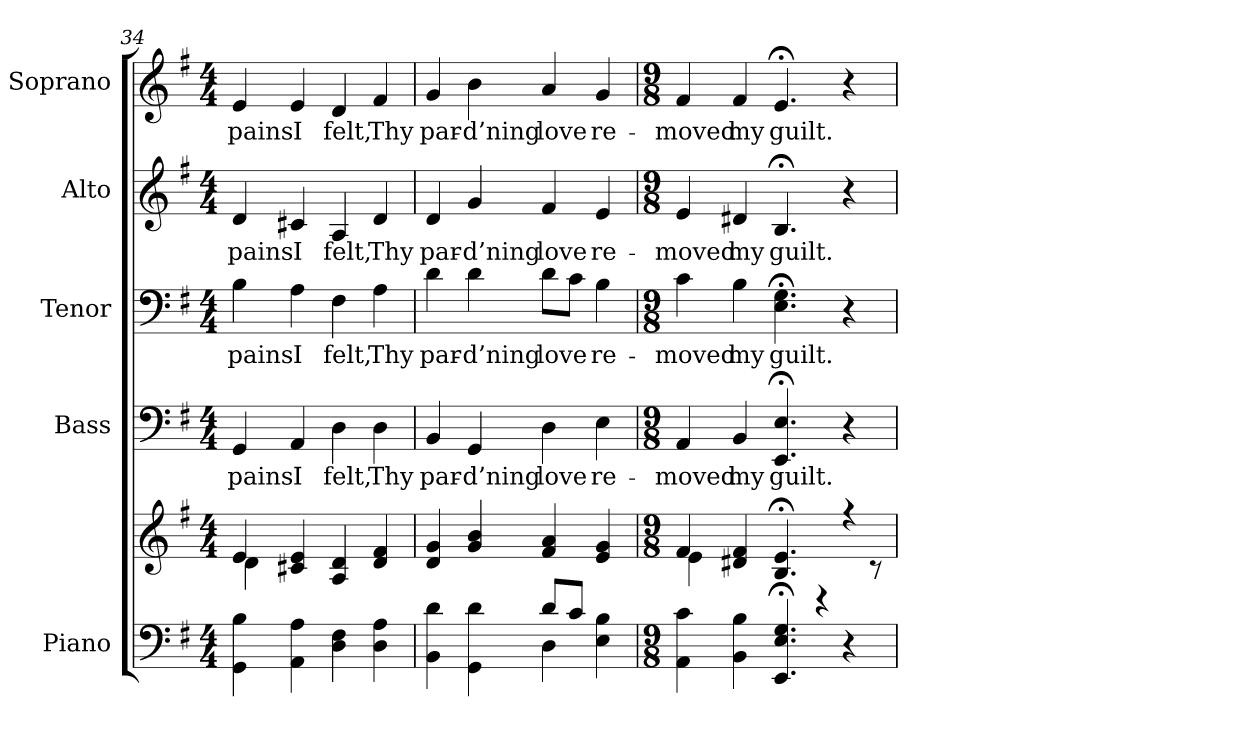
**kern	**kern	**kern	**text	**kern	**text	**kern	**text	**kern	**text
*part5	*part5	*part4	*part4	*part3	*part3	*part2	*part2	*part1	*part1
*staff6	*staff5	*staff4	*staff4	*staff3	*staff3	*staff2	*staff2	*staff1	*staff1
*I"Piano	*	*I"Bass	*	*I"Tenor	*	*I"Alto	*	*I"Soprano	*
*I'Pno.	*	*I'B.	*	*I'T.	*	*I'A.	*	*I'S.	*
!!LO:PB:g=z
*clefF4	*clefG2	*clefF4	*	*clefF4	*	*clefG2	*	*clefG2	*
*k[f#]	*k[f#]	*k[f#]	*	*k[f#]	*	*k[f#]	*	*k[f#]	*
*G:	*G:	*G:	*	*G:	*	*G:	*	*G:	*
*M4/4	*M4/4	*M4/4	*	*M4/4	*	*M4/4	*	*M4/4	*
=34	=34	=34	=34	=34	=34	=34	=34	=34	=34
*	*^	*	*	*	*	*	*	*	*
!	!	!	!	!LO:LY:b:color=#000000	!	!	!	!	!	!
!	!	!	!	!	!	!LO:LY:b:color=#000000	!	!	!	!
!	!	!	!	!	!	!	!	!LO:LY:b:color=#000000	!	!
!	!	!	!	!	!	!	!	!	!	!LO:LY:b:color=#000000
4GGi\ 4Bi	4ei/	4di\	4GGi/	pains	4Bi\	pains	4di/	pains	4ei/	pains
!	!	!	!	!LO:LY:b:color=#000000	!	!	!	!	!	!
!	!	!	!	!	!	!LO:LY:b:color=#000000	!	!	!	!
!	!	!	!	!	!	!	!	!LO:LY:b:color=#000000	!	!
!	!	!	!	!	!	!	!	!	!	!LO:LY:b:color=#000000
4AAi\ 4Ai	4c#Xi/ 4ei	4ryy	4AAi/	I	4Ai\	I	4c#Xi/	I	4ei/	I
!	!	!	!	!LO:LY:b:color=#000000	!	!	!	!	!	!
!	!	!	!	!	!	!LO:LY:b:color=#000000	!	!	!	!
!	!	!	!	!	!	!	!	!LO:LY:b:color=#000000	!	!
!	!	!	!	!	!	!	!	!	!	!LO:LY:b:color=#000000
4Di\ 4F#i	4Ai/ 4di	2ryy	4Di\	felt,	4F#i\	felt,	4Ai/	felt,	4di/	felt,
!	!	!	!	!LO:LY:b:color=#000000	!	!	!	!	!	!
!	!	!	!	!	!	!LO:LY:b:color=#000000	!	!	!	!
!	!	!	!	!	!	!	!	!LO:LY:b:color=#000000	!	!
!	!	!	!	!	!	!	!	!	!	!LO:LY:b:color=#000000
4Di\ 4Ai	4di/ 4f#i	.	4Di\	Thy	4Ai\	Thy	4di/	Thy	4f#i/	Thy
*	*v	*v	*	*	*	*	*	*	*	*
=35	=35	=35	=35	=35	=35	=35	=35	=35	=35
*^	*	*	*	*	*	*	*	*	*
!	!	!	!	!LO:LY:b:color=#000000	!	!	!	!	!	!
!	!	!	!	!	!	!LO:LY:b:color=#000000	!	!	!	!
!	!	!	!	!	!	!	!	!LO:LY:b:color=#000000	!	!
!	!	!	!	!	!	!	!	!	!	!LO:LY:b:color=#000000
4BBi\ 4di	2ryy	4di/ 4gi	4BBi/	par-	4di\	par-	4di/	par-	4gi/	par-
!	!	!	!	!LO:LY:b:color=#000000	!	!	!	!	!	!
!	!	!	!	!	!	!LO:LY:b:color=#000000	!	!	!	!
!	!	!	!	!	!	!	!	!LO:LY:b:color=#000000	!	!
!	!	!	!	!	!	!	!	!	!	!LO:LY:b:color=#000000
4GGi\ 4di	.	4gi/ 4bi	4GGi/	-d’ning	4di\	-d’ning	4gi/	-d’ning	4bi\	-d’ning
!	!	!	!	!LO:LY:b:color=#000000	!	!	!	!	!	!
!	!	!	!	!	!	!LO:LY:b:color=#000000	!	!	!	!
!	!	!	!	!	!	!	!	!LO:LY:b:color=#000000	!	!
!	!	!	!	!	!	!	!	!	!	!LO:LY:b:color=#000000
8di/L	4Di\	4f#i/ 4ai	4Di\	love	8di\L	love	4f#i/	love	4ai/	love
8ci/J	.	.	.	.	8ci\J	.	.	.	.	.
!	!	!	!	!LO:LY:b:color=#000000	!	!	!	!	!	!
!	!	!	!	!	!	!LO:LY:b:color=#000000	!	!	!	!
!	!	!	!	!	!	!	!	!LO:LY:b:color=#000000	!	!
!	!	!	!	!	!	!	!	!	!	!LO:LY:b:color=#000000
4Ei\ 4Bi	4ryy	4ei/ 4gi	4Ei\	re-	4Bi\	re-	4ei/	re-	4gi/	re-
*v	*v	*	*	*	*	*	*	*	*	*
=36	=36	=36	=36	=36	=36	=36	=36	=36	=36
*M9/8	*M9/8	*M9/8	*	*M9/8	*	*M9/8	*	*M9/8	*
*	*^	*	*	*	*	*	*	*	*
*^	*	*	*	*	*	*	*	*	*	*
!	!	!	!	!	!LO:LY:b:color=#000000	!	!	!	!	!	!
*v	*v	*	*	*	*	*	*	*	*	*	*
*^	*	*	*	*	*	*	*	*	*	*
!	!	!	!	!	!	!	!LO:LY:b:color=#000000	!	!	!	!
*v	*v	*	*	*	*	*	*	*	*	*	*
*^	*	*	*	*	*	*	*	*	*	*
!	!	!	!	!	!	!	!	!	!LO:LY:b:color=#000000	!	!
*v	*v	*	*	*	*	*	*	*	*	*	*
*^	*	*	*	*	*	*	*	*	*	*
!	!	!	!	!	!	!	!	!	!	!	!LO:LY:b:color=#000000
*v	*v	*	*	*	*	*	*	*	*	*	*
4AAi\ 4ci	4f#i/	4ei\	4AAi/	-moved	4ci\	-moved	4ei/	-moved	4f#i/	-moved
!	!	!	!	!LO:LY:b:color=#000000	!	!	!	!	!	!
!	!	!	!	!	!	!LO:LY:b:color=#000000	!	!	!	!
!	!	!	!	!	!	!	!	!LO:LY:b:color=#000000	!	!
!	!	!	!	!	!	!	!	!	!	!LO:LY:b:color=#000000
4BBi\ 4Bi	4d#Xi/ 4f#i	4ryy	4BBi/	my	4Bi\	my	4d#Xi/	my	4f#i/	my
!	!	!	!	!LO:LY:b:color=#000000	!	!	!	!	!	!
!	!	!	!	!	!	!LO:LY:b:color=#000000	!	!	!	!
!	!	!	!	!	!	!	!	!LO:LY:b:color=#000000	!	!
!	!	!	!	!	!	!	!	!	!	!LO:LY:b:color=#000000
4.EEi/; 4.Ei; 4.Gi;	4.Bi/; 4.ei;	4ryy	4.EEi/; 4.Ei;	guilt.	4.Ei\; 4.Gi;	guilt.	4.B;i/	guilt.	4.e;i/	guilt.
.	.	4r	.	.	.	.	.	.	.	.
4r	4r	.	4r	.	4r	.	4r	.	4r	.
.	.	8r	.	.	.	.	.	.	.	.
*	*v	*v	*	*	*	*	*	*	*	*
=	=	=	=	=	=	=	=	=	=
*-	*-	*-	*-	*-	*-	*-	*-	*-	*-
